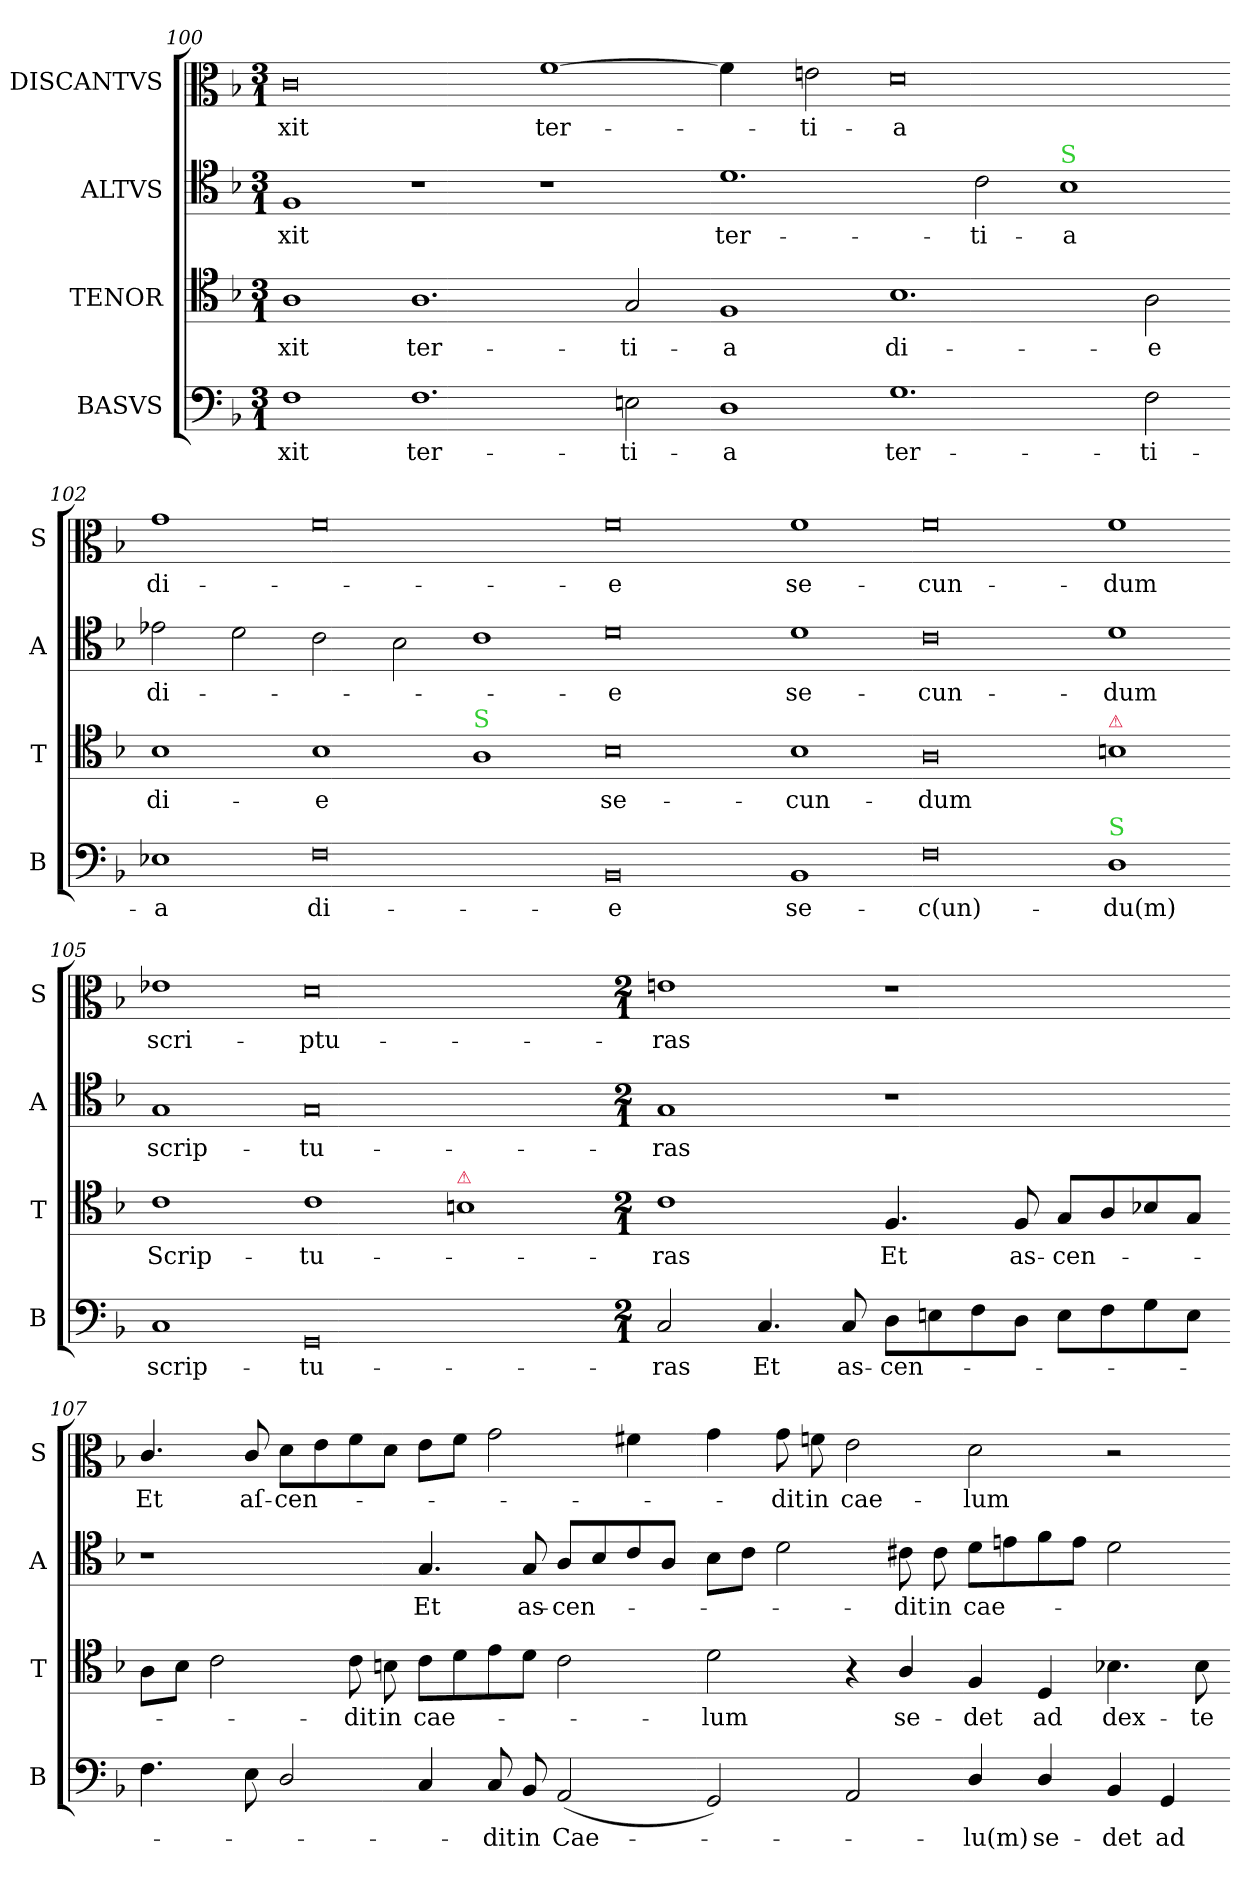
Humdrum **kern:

**kern	**text	**kern	**text	**kern	**text	**kern	**text
*part4	*part4	*part3	*part3	*part2	*part2	*part1	*part1
*staff4	*staff4	*staff3	*staff3	*staff2	*staff2	*staff1	*staff1
*I"BASVS	*	*I"TENOR	*	*I"ALTVS	*	*I"DISCANTVS	*
*I'B	*	*I'T	*	*I'A	*	*I'S	*
*clefF4	*	*clefC4	*	*clefC4	*	*clefC3	*
*k[b-]	*	*k[b-]	*	*k[b-]	*	*k[b-]	*
*F:ion	*	*F:ion	*	*F:ion	*	*F:ion	*
*M3/1	*	*M3/1	*	*M3/1	*	*M3/1	*
=100	=100	=100	=100	=100	=100	=100	=100
!	!	!	!	!	!LO:LY:i	!	!LO:LY:i
1F	-xit	1A	-xit	1F	-xit	0c	-xit
1.F	ter-	1.A	ter-	1r	.	.	.
.	.	.	.	1r	.	[1f	ter-
2En\	-ti-	2G/	-ti-	.	.	.	.
=101-	=101-	=101-	=101-	=101-	=101-	=101-	=101-
!	!	!	!	!	!	!LO:N:vis=4	!
1D	-a	1F	-a	1.d	ter-	2f!]	.
.	.	.	.	.	.	2en\	-ti-
1.G	ter-	1.B-	di-	.	.	0d	-a
.	.	.	.	2c\	-ti-	.	.
!	!	!	!	!LO:TX:a:color=limegreen:t=S	!	!	!
.	.	.	.	1B-	-a	.	.
2F\	-ti-	2A\	-e	.	.	.	.
=102-	=102-	=102-	=102-	=102-	=102-	=102-	=102-
1E-X	-a	1B-	di-	2e-X\	di-	1g	di-
.	.	.	.	2d\	.	.	.
0F	di-	1B-	-e	2c\	.	0f	.
.	.	.	.	2B-\	.	.	.
!	!	!LO:TX:a:color=limegreen:t=S	!	!	!	!	!
.	.	1A	.	1c	.	.	.
=103-	=103-	=103-	=103-	=103-	=103-	=103-	=103-
0BB-	-e	0B-	se-	0d	-e	0f	-e
1BB-	se-	1B-	-cun-	1d	se-	1f	se-
=104-	=104-	=104-	=104-	=104-	=104-	=104-	=104-
0F	-c(un)-	0A	-dum	0c	-cun-	0f	-cun-
!	!	!LO:TX:a:color=crimson:t=⚠	!	!	!	!	!
!LO:TX:a:color=limegreen:t=S	!	!	!	!	!	!	!
1D	-du(m)	1Bn	.	1d	-dum	1f	-dum
=105-	=105-	=105-	=105-	=105-	=105-	=105-	=105-
1C	scrip-	1c	Scrip-	1G	scrip-	1e-X	scri-
0GG	-tu-	1c	-tu-	0G	-tu-	0d	-ptu-
!	!	!LO:TX:a:color=crimson:t=⚠	!	!	!	!	!
.	.	1Bn	.	.	.	.	.
=106-	=106-	=106-	=106-	=106-	=106-	=106-	=106-
*M2/1	*	*M2/1	*	*M2/1	*	*M2/1	*
2C/	-ras	1c	-ras	1G	-ras	1en	-ras
4.C/	Et	.	.	.	.	.	.
8C/	as-	.	.	.	.	.	.
8D\L	-cen-	4.F/	Et	1r	.	1r	.
8En\	.	.	.	.	.	.	.
8F\	.	.	.	.	.	.	.
8D\J	.	8F/	as-	.	.	.	.
8E\L	.	8G/L	-cen-	.	.	.	.
8F\	.	8A/	.	.	.	.	.
8G\	.	8B-X/	.	.	.	.	.
8E\J	.	8G/J	.	.	.	.	.
=107-	=107-	=107-	=107-	=107-	=107-	=107-	=107-
4.F\	.	8A\L	.	1r	.	4.c/	Et
.	.	8B-\J	.	.	.	.	.
.	.	2c\	.	.	.	.	.
8E\	.	.	.	.	.	8c/	aſ-
2D/	.	.	.	.	.	8d\L	-cen-
.	.	.	.	.	.	8e\	.
.	.	8c\	dit	.	.	8f\	.
.	.	8Bn\	in	.	.	8d\J	.
4C/	.	8c\L	cae-	4.G/	Et	8e\L	.
.	.	8d\	.	.	.	8f\J	.
8C/	-dit	8e\	.	.	.	2g\	.
8BB-/	in	8d\J	.	8G/	as-	.	.
(2AA/	Cae-	2c\	.	8A/L	-cen-	.	.
.	.	.	.	8B-/	.	.	.
.	.	.	.	8c/	.	4f#X\	.
.	.	.	.	8A/J	.	.	.
=108-	=108-	=108-	=108-	=108-	=108-	=108-	=108-
2GG/)	.	2d\	-lum	8B-\L	.	4g\	.
.	.	.	.	8c\J	.	.	.
.	.	.	.	2d\	.	8g\	-dit
.	.	.	.	.	.	8fn\	in
2AA/	.	4r	.	.	.	2e\	cae-
.	.	4A/	se-	8c#X\	-dit	.	.
.	.	.	.	8c#\	in	.	.
4D/	-lu(m)	4F/	-det	8d\L	cae-	2d\	-lum
.	.	.	.	8en\	.	.	.
4D/	se-	4D/	ad	8f\	.	.	.
.	.	.	.	8e\J	.	.	.
4BB-/	-det	4.B-X\	dex-	2d\	.	2r	.
4GG/	ad	.	.	.	.	.	.
.	.	8B-\	-te-	.	.	.	.
=-	=-	=-	=-	=-	=-	=-	=-
*-	*-	*-	*-	*-	*-	*-	*-
